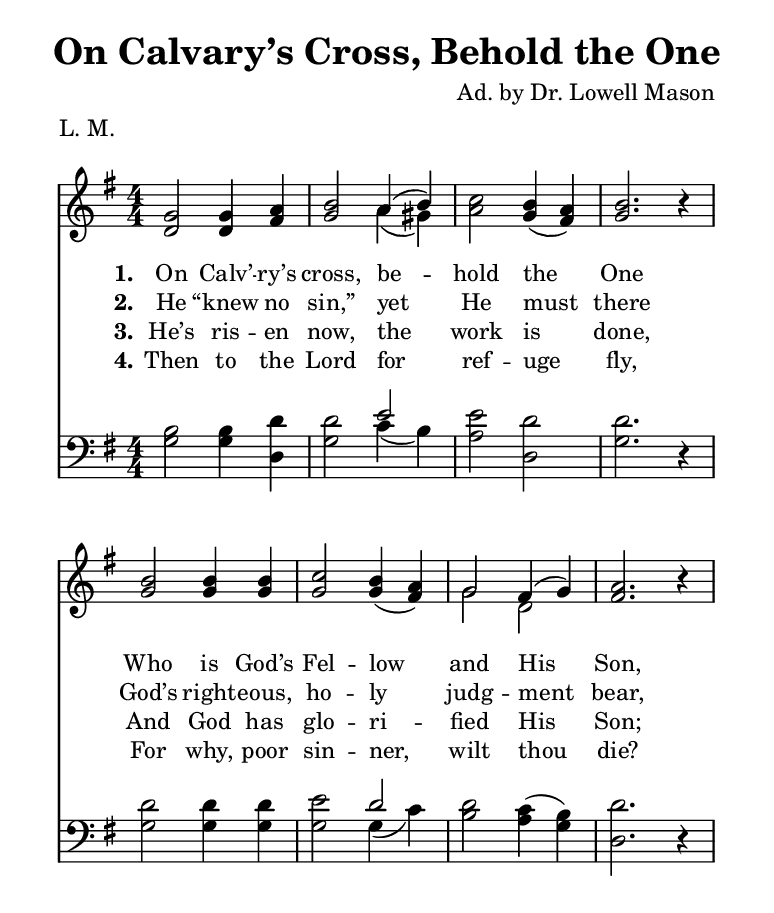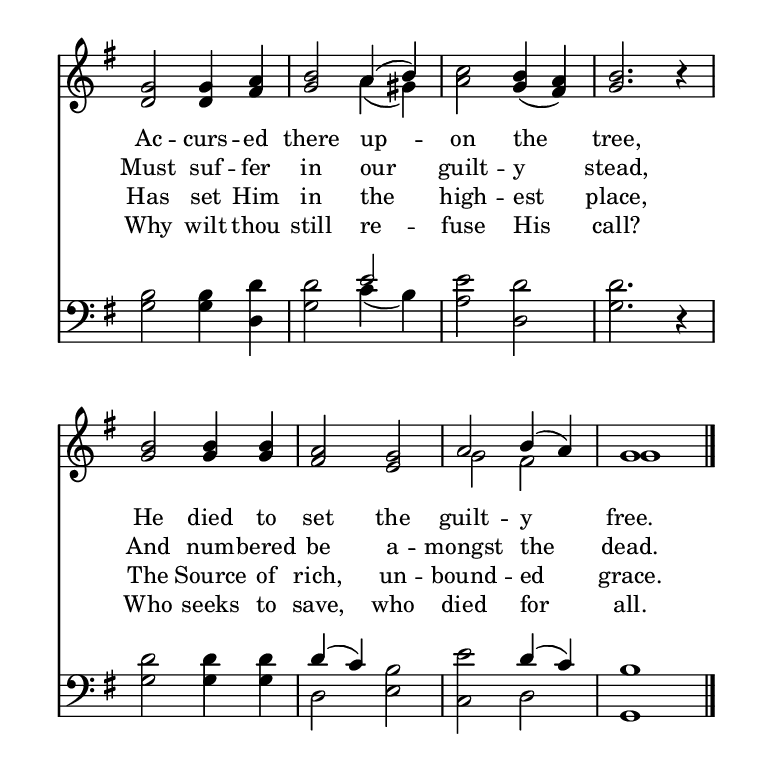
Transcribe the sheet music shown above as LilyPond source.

\include "common/global.ily"
\paper {
  \include "common/paper.ily"
  ragged-bottom = ##t
  ragged-last-bottom = ##t
  systems-per-page = ##f
  page-count = ##f
}

\header{
  hymnnumber = "11"
  title = "On Calvary’s Cross, Behold the One"
  tunename = "Hamburg"
  meter = "L. M."
  %poet = ""
  composer = "Ad. by Dr. Lowell Mason"
  %copyright = ""
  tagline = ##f
}

patternA = { c2 c4 c4 | c2 c4( c4) | c2 c4( c4) | c2. c4 } % Line 1, 3 soprano / alto / bass, Line 2 soprano / bass
patternB = { c2 c4 c4 | c2 c4( c4) | c2 c2      | c2. c4 } % Line 2 alto, Line 1, 3 bass
patternC = { c2 c4 c4 | c2 c2      | c2 c2      | c1     } % Line 4 alto and bass
patternD = { c2 c4 c4 | c4( c4) c2 | c2 c4( c4) | c1     } % Line 4 tenor
patternE = { c2 c4 c4 | c2 c2      | c2 c4( c4) | c1     } % Line 4 soprano
patternF = { c2 c4 c4 | c2 c2      | c2 c2      | c2. c4 } % Line 1, 3 tenor
patternH = { c2 c4 c4 | c2 c2      | c2 c4( c4) | c2. c4 } % Line 2 tenor

global = {
  \include "common/overrides.ily"
  %\autoBeamOff
  \override Staff.TimeSignature.style = #'numbered
  \time 4/4
  \once \override Score.MetronomeMark.transparent = ##t
  \tempo 4 = 120
  \key g \major
  %\partial 4
  \autoBeamOff
}

notesSoprano = {
\global
\relative c'' {

  \changePitch \patternA { g g a | b a b | c b a   | b r }
  \changePitch \patternA { b b b | c b a | g fis g | a r }
  \changePitch \patternA { g g a | b a b | c b a   | b r }
  \changePitch \patternE { b b b | a g   | a b a   | g   }

  \bar "|."

}
}

notesAlto = {
\global
\relative e' {

  \changePitch \patternA { d d fis | g a gis | a g fis | g r   }
  \changePitch \patternB { g g g   | g g fis | g d     | fis r }
  \changePitch \patternA { d d fis | g a gis | a g fis | g r   }
  \changePitch \patternC { g g g   | fis e   | g fis   | g     }

}
}

notesTenor = {
\global
\relative a {

  \changePitch \patternF { b b d | d e   | e d   | d r }
  \changePitch \patternH { d d d | e d   | d c b | d r }
  \changePitch \patternF { b b d | d e   | e d   | d r }
  \changePitch \patternD { d d d | d c b | e d c | b   }

}
}

notesBass = {
\global
\relative f {

  \changePitch \patternB { g g d | g c b | a d,  | g r }
  \changePitch \patternA { g g g | g g c | b a g | d r }
  \changePitch \patternB { g g d | g c b | a d,  | g r }
  \changePitch \patternC { g g g | d e   | c d   | g,  }

}
}

wordsA = \lyricmode {
\set stanza = "1."

On Calv’ -- ry’s cross, be -- hold the One
Who is God’s Fel -- low and His Son,
Ac -- curs -- ed there up  -- on the tree,
He died to set the guilt -- y free.

}

wordsB = \lyricmode {
\set stanza = "2."

He “knew no sin,” yet He must there
God’s right -- eous, ho -- ly judg -- ment bear,
Must suf -- fer in our guilt -- y stead,
And num -- bered be a -- mongst the dead.

}

wordsC = \lyricmode {
\set stanza = "3."

He’s ris -- en now, the work is done,
And God has glo -- ri -- fied His Son;
Has set Him in the high -- est place,
The Source of rich, un -- bound -- ed grace.

}

wordsD = \lyricmode {
\set stanza = "4."

Then to the Lord for ref -- uge fly,
For why, poor sin -- ner, wilt thou die?
Why wilt thou still re -- fuse His call?
Who seeks to save, who died for all.

}


\score {
  \context ChoirStaff <<
    \context Staff = upper <<
      \set ChoirStaff.systemStartDelimiter = #'SystemStartBar
      \set ChoirStaff.printPartCombineTexts = ##f
      \partcombine #'(2 . 9) \notesSoprano \notesAlto
      \context NullVoice = sopranos { \voiceOne << \notesSoprano >> }
      \context NullVoice = altos { \voiceTwo << \notesAlto >> }
      \context Lyrics = one   \lyricsto sopranos \wordsA
      \context Lyrics = two   \lyricsto sopranos \wordsB
      \context Lyrics = three \lyricsto sopranos \wordsC
      \context Lyrics = four  \lyricsto sopranos \wordsD
      %\context Lyrics = five  \lyricsto sopranos \wordsE
    >>
    \context Staff = men <<
      \clef bass
      \set ChoirStaff.printPartCombineTexts = ##f
      \partcombine #'(2 . 9) \notesTenor \notesBass
      \context NullVoice = tenors { \voiceOne << \notesTenor >> }
      \context NullVoice = basses { \voiceTwo << \notesBass >> }
    >>
  >>
  \layout {
    \include "common/layout.ily"
  }
  \midi{
    \include "common/midi.ily"
  }
}

\version "2.19.49"  % necessary for upgrading to future LilyPond versions.

% vi:set et ts=2 sw=2 ai nocindent syntax=lilypond:
